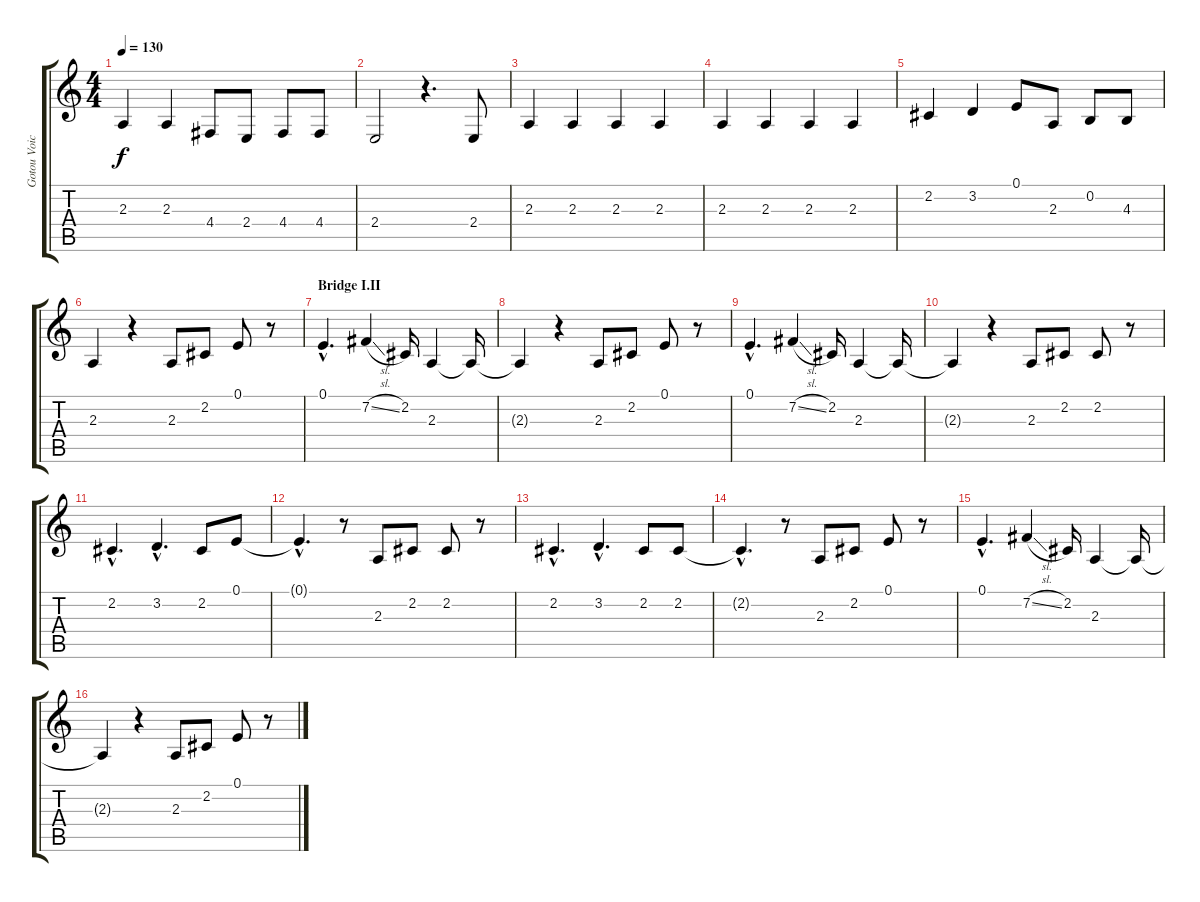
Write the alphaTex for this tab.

\track ("Gotou Voice" "Gotou Voic") {instrument flute}
\staff {score tabs}
\tuning (E4 B3 G3 D3 A2 E2) {hide}
\ts (4 4)
\tempo 130
\clef g2
\ks c
2.3.4{dy f} 2.3.4 4.4.8 2.4.8 4.4.8 4.4.8 |
2.4.2 r.4{d} 2.4.8 |
2.3.4 2.3.4 2.3.4 2.3.4 |
2.3.4 2.3.4 2.3.4 2.3.4 |
2.2.4 3.2.4 0.1.8 2.3.8 0.2.8 4.3.8 |
2.3.4 r.4 2.3.8 2.2.8 0.1.8 r.8 |
\section ("" "Bridge I.II")
0.1{hac}.4{d} 7.2{sl}.4 2.2.16 2.3.4 2.3{t}.16 |
2.3{t}.4 r.4 2.3.8 2.2.8 0.1.8 r.8 |
0.1{hac}.4{d} 7.2{sl}.4 2.2.16 2.3.4 2.3{t}.16 |
2.3{t}.4 r.4 2.3.8 2.2.8 2.2.8 r.8 |
2.2{hac}.4{d} 3.2{hac}.4{d} 2.2.8 0.1.8 |
0.1{hac t}.4{d} r.8 2.3.8 2.2.8 2.2.8 r.8 |
2.2{hac}.4{d} 3.2{hac}.4{d} 2.2.8 2.2.8 |
2.2{hac t}.4{d} r.8 2.3.8 2.2.8 0.1.8 r.8 |
0.1{hac}.4{d} 7.2{sl}.4 2.2.16 2.3.4 2.3{t}.16 |
2.3{t}.4 r.4 2.3.8 2.2.8 0.1.8 r.8
